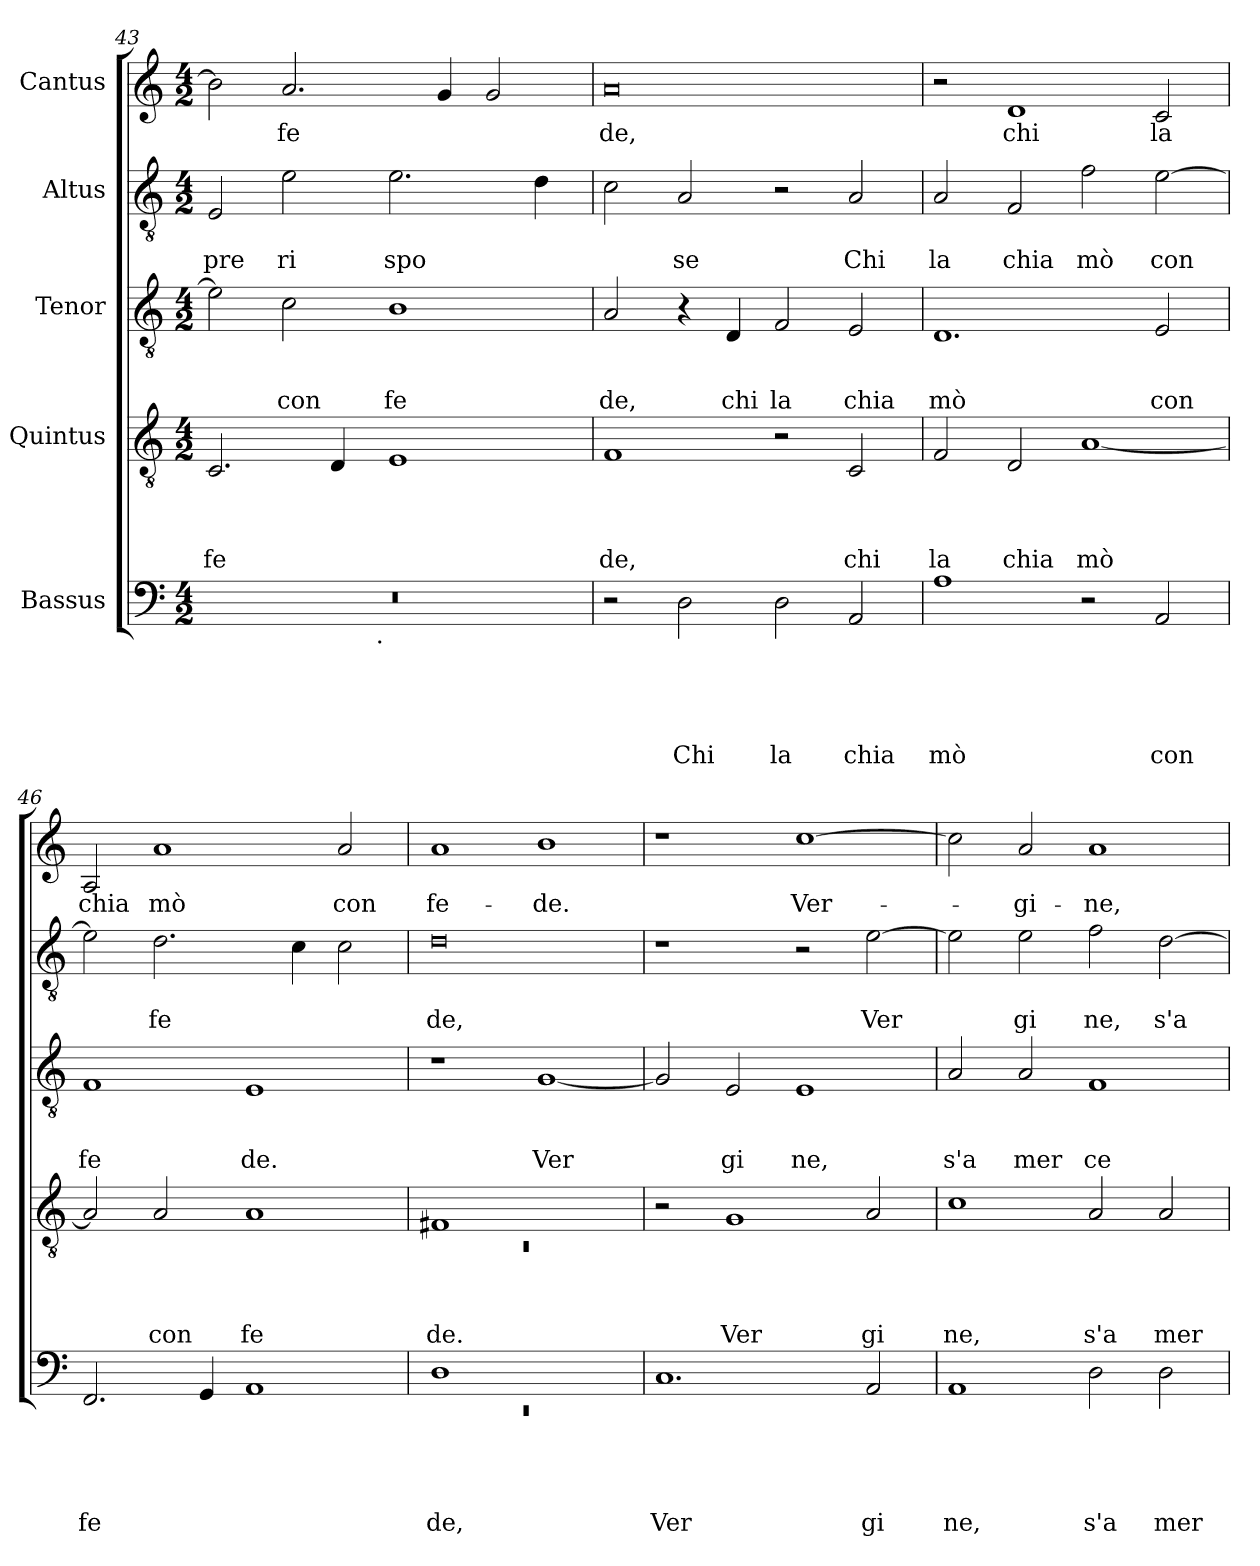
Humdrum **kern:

**kern	**text	**text	**text	**text	**text	**kern	**text	**text	**text	**text	**kern	**text	**text	**text	**kern	**text	**text	**kern	**text
*part5	*part5	*part5	*part5	*part5	*part5	*part4	*part4	*part4	*part4	*part4	*part3	*part3	*part3	*part3	*part2	*part2	*part2	*part1	*part1
*staff5	*staff5	*staff5	*staff5	*staff5	*staff5	*staff4	*staff4	*staff4	*staff4	*staff4	*staff3	*staff3	*staff3	*staff3	*staff2	*staff2	*staff2	*staff1	*staff1
*I"Bassus	*	*	*	*	*	*I"Quintus	*	*	*	*	*I"Tenor	*	*	*	*I"Altus	*	*	*I"Cantus	*
*clefF4	*	*	*	*	*	*clefGv2	*	*	*	*	*clefGv2	*	*	*	*clefGv2	*	*	*clefG2	*
*k[]	*	*	*	*	*	*k[]	*	*	*	*	*k[]	*	*	*	*k[]	*	*	*k[]	*
*C:	*	*	*	*	*	*C:	*	*	*	*	*C:	*	*	*	*C:	*	*	*C:	*
*M4/2	*	*	*	*	*	*M4/2	*	*	*	*	*M4/2	*	*	*	*M4/2	*	*	*M4/2	*
=43	=43	=43	=43	=43	=43	=43	=43	=43	=43	=43	=43	=43	=43	=43	=43	=43	=43	=43	=43
!	!	!	!	!	!	!	!	!	!	!LO:LY:b	!	!	!	!	!	!	!LO:LY:b	!	!
*^	*	*	*	*	*	*	*	*	*	*	*	*	*	*	*	*	*	*	*
0r	2ryy	.	.	.	.	.	2.C/	.	.	.	fe	2e\]	.	.	.	2E/	.	pre	2b\]	.
!	!	!	!	!	!	!	!	!	!	!	!	!	!	!	!LO:LY:b	!	!	!LO:LY:b	!	!LO:LY:b
.	4...ryy	.	.	.	.	.	.	.	.	.	.	2c\	.	.	con	2e\	.	ri	2.a/	fe
.	.	.	.	.	.	.	4D/	.	.	.	.	.	.	.	.	.	.	.	.	.
!	!LO:TX:b:t=.	!	!	!	!	!	!	!	!	!	!	!	!	!	!	!	!	!	!	!
.	1ryy	.	.	.	.	.	.	.	.	.	.	.	.	.	.	.	.	.	.	.
!	!	!	!	!	!	!	!	!	!	!	!	!	!	!	!LO:LY:b	!	!	!LO:LY:b	!	!
.	.	.	.	.	.	.	1E	.	.	.	.	1B	.	.	fe	2.e\	.	spo	.	.
.	.	.	.	.	.	.	.	.	.	.	.	.	.	.	.	.	.	.	4g/	.
.	.	.	.	.	.	.	.	.	.	.	.	.	.	.	.	.	.	.	2g/	.
.	.	.	.	.	.	.	.	.	.	.	.	.	.	.	.	4d\	.	.	.	.
.	32ryy	.	.	.	.	.	.	.	.	.	.	.	.	.	.	.	.	.	.	.
=44	=44	=44	=44	=44	=44	=44	=44	=44	=44	=44	=44	=44	=44	=44	=44	=44	=44	=44	=44	=44
!	!	!	!	!	!	!	!	!	!	!	!LO:LY:b	!	!	!	!LO:LY:b	!	!	!	!	!LO:LY:b
*v	*v	*	*	*	*	*	*	*	*	*	*	*	*	*	*	*	*	*	*	*
2r	.	.	.	.	.	1F	.	.	.	de,	2A/	.	.	de,	2c\	.	.	0a	de,
!	!	!	!	!	!LO:LY:b	!	!	!	!	!	!	!	!	!	!	!	!LO:LY:b	!	!
2D\	.	.	.	.	Chi	.	.	.	.	.	4r	.	.	.	2A/	.	se	.	.
!	!	!	!	!	!	!	!	!	!	!	!	!	!	!LO:LY:b	!	!	!	!	!
.	.	.	.	.	.	.	.	.	.	.	4D/	.	.	chi	.	.	.	.	.
!	!	!	!	!	!LO:LY:b	!	!	!	!	!	!	!	!	!LO:LY:b	!	!	!	!	!
2D\	.	.	.	.	la	2r	.	.	.	.	2F/	.	.	la	2r	.	.	.	.
!	!	!	!	!	!LO:LY:b	!	!	!	!	!LO:LY:b	!	!	!	!LO:LY:b	!	!	!LO:LY:b	!	!
2AA/	.	.	.	.	chia	2C/	.	.	.	chi	2E/	.	.	chia	2A/	.	Chi	.	.
=45	=45	=45	=45	=45	=45	=45	=45	=45	=45	=45	=45	=45	=45	=45	=45	=45	=45	=45	=45
!	!	!	!	!	!LO:LY:b	!	!	!	!	!LO:LY:b	!	!	!	!LO:LY:b	!	!	!LO:LY:b	!	!
1A	.	.	.	.	mò	2F/	.	.	.	la	1.D	.	.	mò	2A/	.	la	2r	.
!	!	!	!	!	!	!	!	!	!	!LO:LY:b	!	!	!	!	!	!	!LO:LY:b	!	!LO:LY:b
.	.	.	.	.	.	2D/	.	.	.	chia	.	.	.	.	2F/	.	chia	1d	chi
!	!	!	!	!	!	!	!	!	!	!LO:LY:b	!	!	!	!	!	!	!LO:LY:b	!	!
2r	.	.	.	.	.	[<1A	.	.	.	mò	.	.	.	.	2f\	.	mò	.	.
!	!	!	!	!	!LO:LY:b	!	!	!	!	!	!	!	!	!LO:LY:b	!	!	!LO:LY:b	!	!LO:LY:b
2AA/	.	.	.	.	con	.	.	.	.	.	2E/	.	.	con	[>2e\	.	con	2c/	la
=46	=46	=46	=46	=46	=46	=46	=46	=46	=46	=46	=46	=46	=46	=46	=46	=46	=46	=46	=46
!	!	!	!	!	!LO:LY:b	!	!	!	!	!	!	!	!	!LO:LY:b	!	!	!	!	!LO:LY:b
2.FF/	.	.	.	.	fe	2A/]	.	.	.	.	1F	.	.	fe	2e\]	.	.	2A/	chia
!	!	!	!	!	!	!	!	!	!	!LO:LY:b	!	!	!	!	!	!	!LO:LY:b	!	!LO:LY:b
.	.	.	.	.	.	2A/	.	.	.	con	.	.	.	.	2.d\	.	fe	1a	mò
4GG/	.	.	.	.	.	.	.	.	.	.	.	.	.	.	.	.	.	.	.
!	!	!	!	!	!	!	!	!	!	!LO:LY:b	!	!	!	!LO:LY:b	!	!	!	!	!
1AA	.	.	.	.	.	1A	.	.	.	fe	1E	.	.	de.	.	.	.	.	.
.	.	.	.	.	.	.	.	.	.	.	.	.	.	.	4c\	.	.	.	.
!	!	!	!	!	!	!	!	!	!	!	!	!	!	!	!	!	!	!	!LO:LY:b
.	.	.	.	.	.	.	.	.	.	.	.	.	.	.	2c\	.	.	2a/	con
!!LO:PB:g=z
=47	=47	=47	=47	=47	=47	=47	=47	=47	=47	=47	=47	=47	=47	=47	=47	=47	=47	=47	=47
*^	*	*	*	*	*	*^	*	*	*	*	*	*	*	*	*	*	*	*	*
!	!LO:N:vis=1	!	!	!	!	!LO:LY:b	!	!LO:N:vis=1	!	!	!	!LO:LY:b	!	!	!	!	!	!	!LO:LY:b	!	!LO:LY:b
1D	0rEE	.	.	.	.	de,	1F#X	0rC	.	.	.	de.	1r	.	.	.	0d	.	de,	1a	fe-
!	!	!	!	!	!	!	!	!	!	!	!	!	!	!	!	!LO:LY:b	!	!	!	!	!LO:LY:b
1ryy	.	.	.	.	.	.	1ryy	.	.	.	.	.	[<1G	.	.	Ver	.	.	.	1b	-de.
*v	*v	*	*	*	*	*	*	*	*	*	*	*	*	*	*	*	*	*	*	*	*
*	*	*	*	*	*	*v	*v	*	*	*	*	*	*	*	*	*	*	*	*	*
=48	=48	=48	=48	=48	=48	=48	=48	=48	=48	=48	=48	=48	=48	=48	=48	=48	=48	=48	=48
!	!	!	!	!	!LO:LY:b	!	!	!	!	!	!	!	!	!	!	!	!	!	!
1.C	.	.	.	.	Ver	2r	.	.	.	.	2G/]	.	.	.	1r	.	.	1r	.
!	!	!	!	!	!	!	!	!	!	!LO:LY:b	!	!	!	!LO:LY:b	!	!	!	!	!
.	.	.	.	.	.	1G	.	.	.	Ver	2E/	.	.	gi	.	.	.	.	.
!	!	!	!	!	!	!	!	!	!	!	!	!	!	!LO:LY:b	!	!	!	!	!LO:LY:b
.	.	.	.	.	.	.	.	.	.	.	1E	.	.	ne,	2r	.	.	[>1cc	Ver-
!	!	!	!	!	!LO:LY:b	!	!	!	!	!LO:LY:b	!	!	!	!	!	!	!LO:LY:b	!	!
2AA/	.	.	.	.	gi	2A/	.	.	.	gi	.	.	.	.	[>2e\	.	Ver	.	.
=49	=49	=49	=49	=49	=49	=49	=49	=49	=49	=49	=49	=49	=49	=49	=49	=49	=49	=49	=49
!	!	!	!	!	!LO:LY:b	!	!	!	!	!LO:LY:b	!	!	!	!LO:LY:b	!	!	!	!	!
1AA	.	.	.	.	ne,	1c	.	.	.	ne,	2A/	.	.	s'a	2e\]	.	.	2cc\]	.
!	!	!	!	!	!	!	!	!	!	!	!	!	!	!LO:LY:b	!	!	!LO:LY:b	!	!LO:LY:b
.	.	.	.	.	.	.	.	.	.	.	2A/	.	.	mer	2e\	.	gi	2a/	-gi-
!	!	!	!	!	!LO:LY:b	!	!	!	!	!LO:LY:b	!	!	!	!LO:LY:b	!	!	!LO:LY:b	!	!LO:LY:b
2D\	.	.	.	.	s'a	2A/	.	.	.	s'a	1F	.	.	ce	2f\	.	ne,	1a	-ne,
!	!	!	!	!	!LO:LY:b	!	!	!	!	!LO:LY:b	!	!	!	!	!	!	!LO:LY:b	!	!
2D\	.	.	.	.	mer	2A/	.	.	.	mer	.	.	.	.	[>2d\	.	s'a	.	.
=	=	=	=	=	=	=	=	=	=	=	=	=	=	=	=	=	=	=	=
*-	*-	*-	*-	*-	*-	*-	*-	*-	*-	*-	*-	*-	*-	*-	*-	*-	*-	*-	*-
